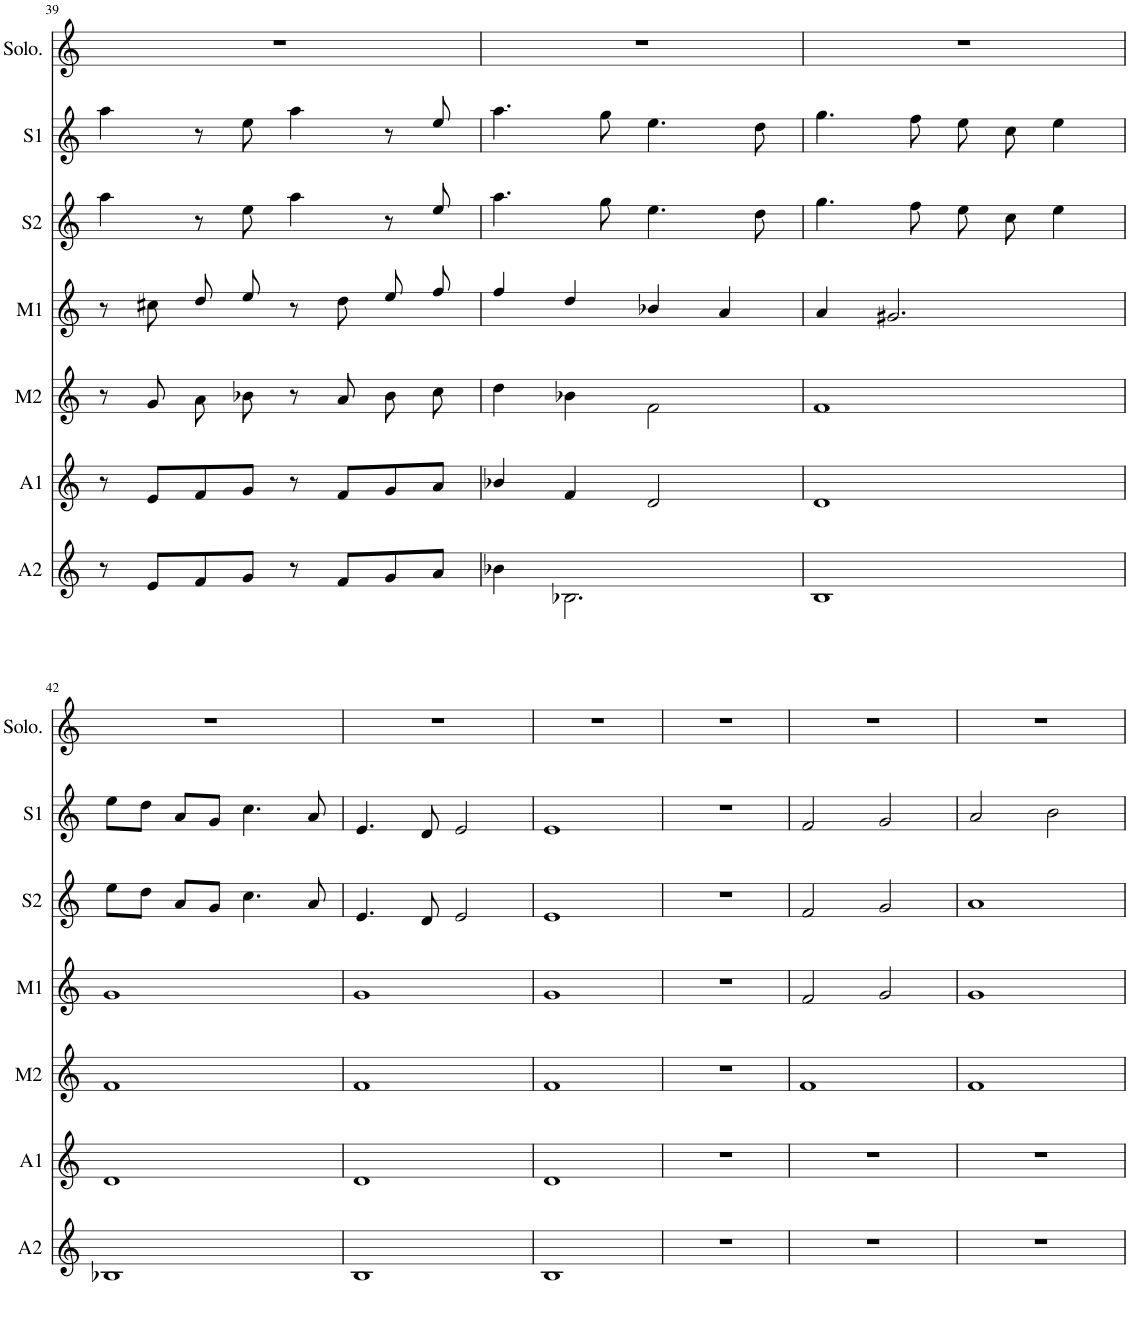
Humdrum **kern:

**kern	**kern	**kern	**kern	**kern	**kern	**kern
*part7	*part6	*part5	*part4	*part3	*part2	*part1
*staff7	*staff6	*staff5	*staff4	*staff3	*staff2	*staff1
*I"A2	*I"A1	*I"M2	*I"M1	*I"S2	*I"S1	*I"Solo
*I'A2	*I'A1	*I'M2	*I'M1	*I'S2	*I'S1	*I'Solo.
!!LO:PB:g=z
*clefG2	*clefG2	*clefG2	*clefG2	*clefG2	*clefG2	*clefG2
*k[]	*k[]	*k[]	*k[]	*k[]	*k[]	*k[]
*M4/4	*M4/4	*M4/4	*M4/4	*M4/4	*M4/4	*M4/4
=39	=39	=39	=39	=39	=39	=39
8r	8r	8r	8r	4aa\	4aa\	1r
8e/L	8e/L	8g/	8cc#X\	.	.	.
8f/	8f/	8a\L	8dd/L	8r	8r	.
8g/J	8g/J	8b-X\J	8ee/J	8ee\	8ee\	.
8r	8r	8r	8r	4aa\	4aa\	.
8f/L	8f/L	8a/	8dd\	.	.	.
8g/	8g/	8b-\L	8ee/L	8r	8r	.
8a/J	8a/J	8cc\J	8ff/J	8ee/	8ee/	.
=40	=40	=40	=40	=40	=40	=40
4b-X\	4b-X/	4dd\	4ff/	4.aa\	4.aa\	1r
2.B-X\	4f/	4b-X\	4dd/	.	.	.
.	.	.	.	8gg\	8gg\	.
.	2d/	2f\	4b-X/	4.ee\	4.ee\	.
.	.	.	4a/	.	.	.
.	.	.	.	8dd\	8dd\	.
=41	=41	=41	=41	=41	=41	=41
1B	1d	1f	4a/	4.gg\	4.gg\	1r
.	.	.	2.g#X/	.	.	.
.	.	.	.	8ff\	8ff\	.
.	.	.	.	8ee\	8ee\	.
.	.	.	.	8cc\	8cc\	.
.	.	.	.	4ee\	4ee\	.
!!LO:LB:g=z
=42	=42	=42	=42	=42	=42	=42
1B-X	1d	1f	1g	8ee\L	8ee\L	1r
.	.	.	.	8dd\J	8dd\J	.
.	.	.	.	8a/L	8a/L	.
.	.	.	.	8g/J	8g/J	.
.	.	.	.	4.cc\	4.cc\	.
.	.	.	.	8a/	8a/	.
=43	=43	=43	=43	=43	=43	=43
1B	1d	1f	1g	4.e/	4.e/	1r
.	.	.	.	8d/	8d/	.
.	.	.	.	2e/	2e/	.
=44	=44	=44	=44	=44	=44	=44
1B	1d	1f	1g	1e	1e	1r
=45	=45	=45	=45	=45	=45	=45
1r	1r	1r	1r	1r	1r	1r
=46	=46	=46	=46	=46	=46	=46
1r	1r	1f	2f/	2f/	2f/	1r
.	.	.	2g/	2g/	2g/	.
=47	=47	=47	=47	=47	=47	=47
1r	1r	1f	1g	1a	2a/	1r
.	.	.	.	.	2b\	.
=	=	=	=	=	=	=
*-	*-	*-	*-	*-	*-	*-
